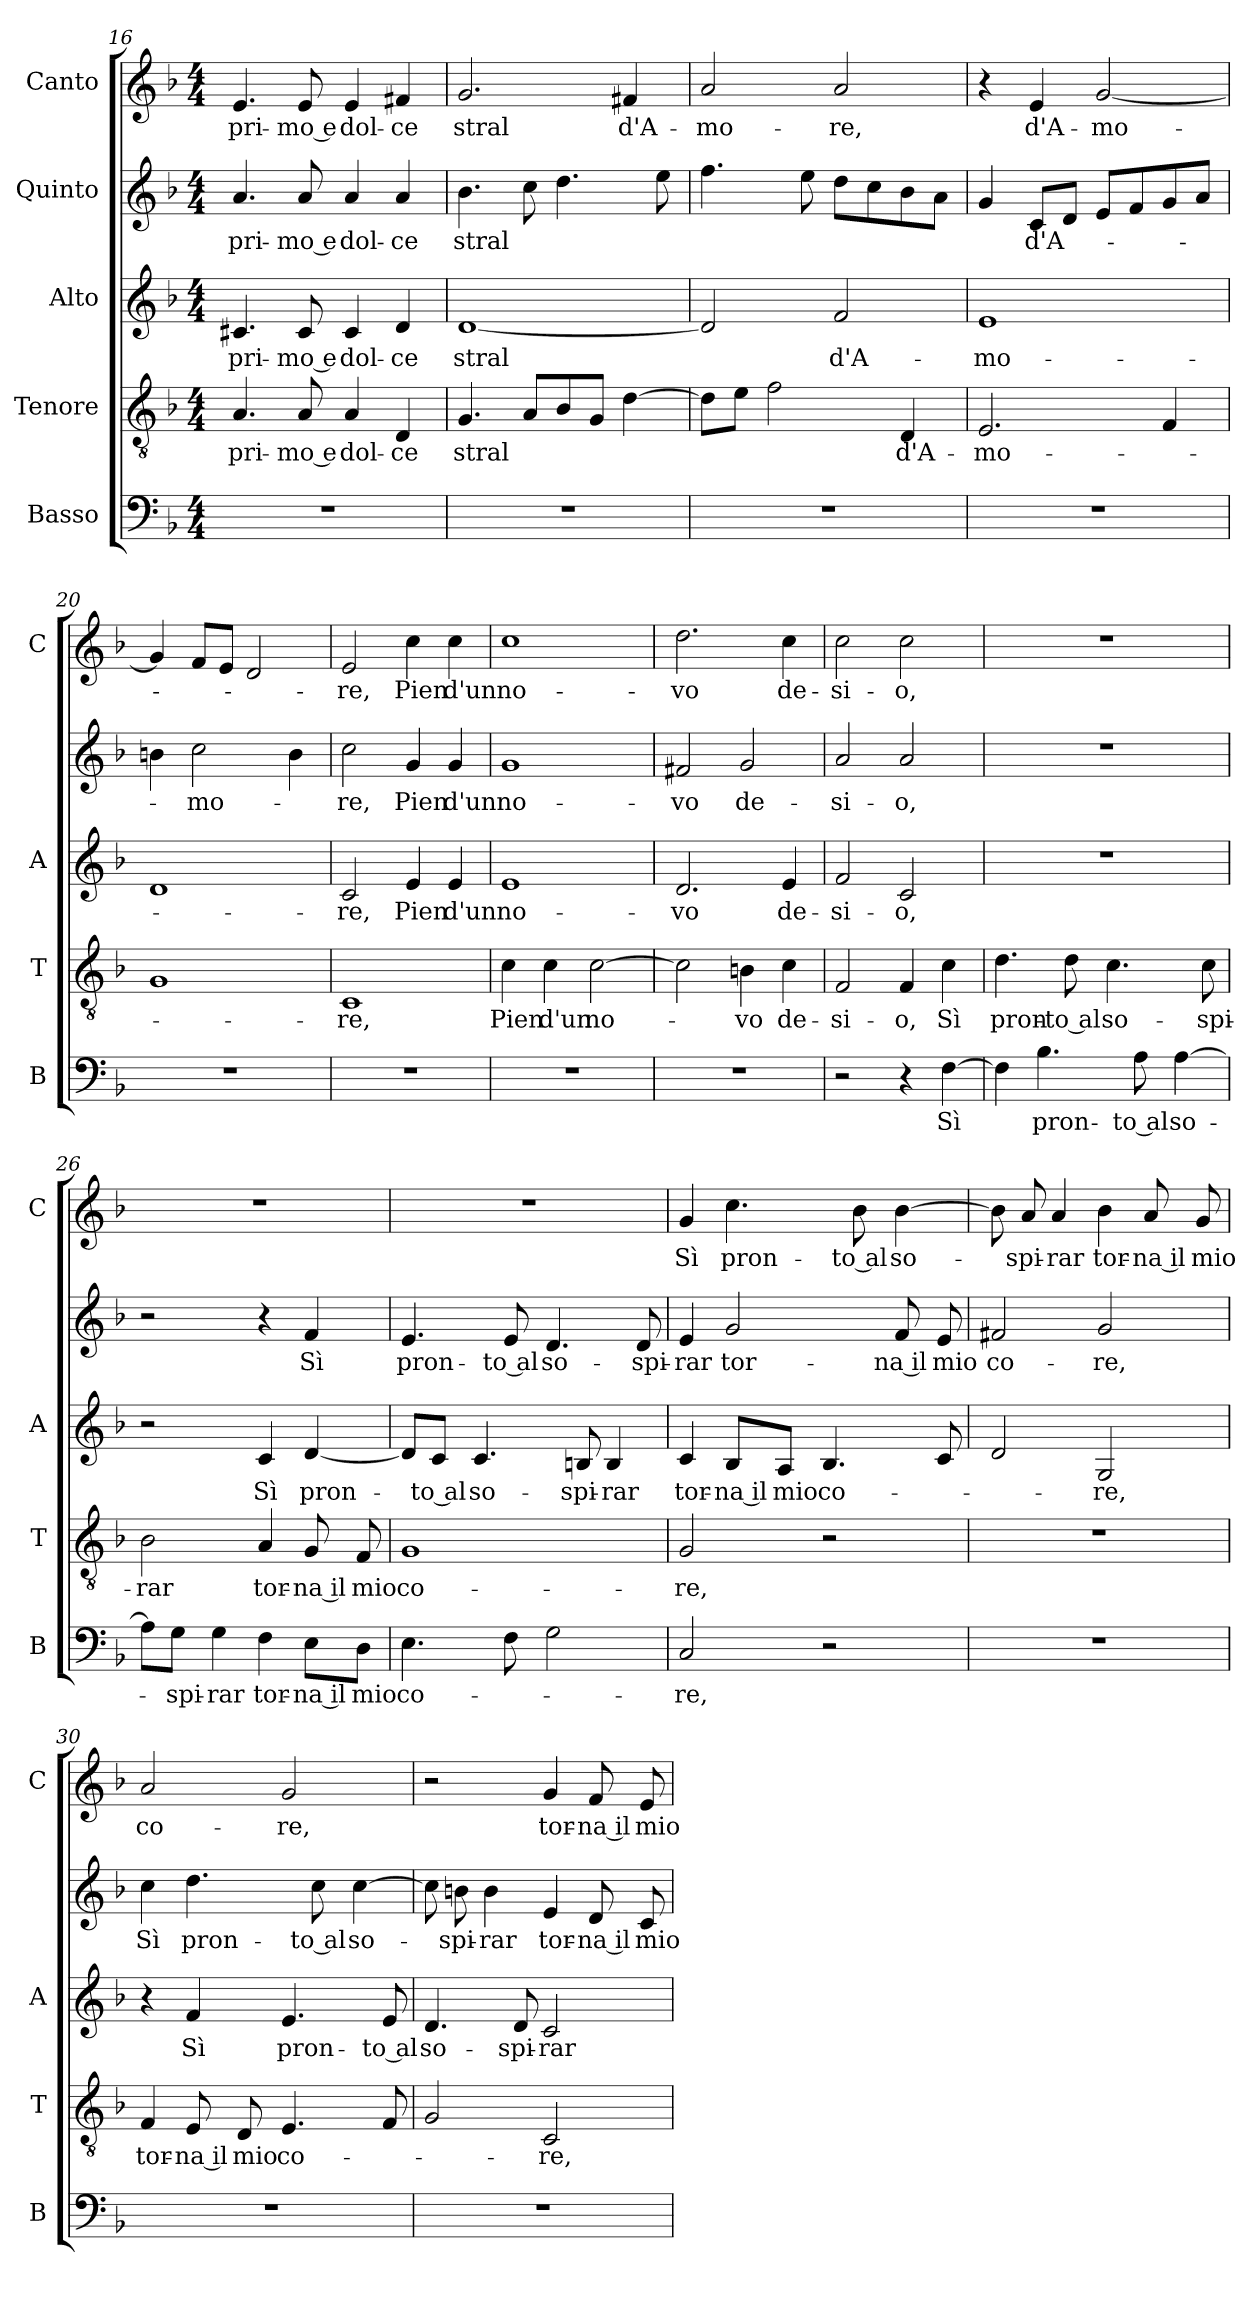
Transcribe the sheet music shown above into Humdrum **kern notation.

**kern	**text	**kern	**text	**kern	**text	**kern	**text	**kern	**text
*part5	*part5	*part4	*part4	*part3	*part3	*part2	*part2	*part1	*part1
*staff5	*staff5	*staff4	*staff4	*staff3	*staff3	*staff2	*staff2	*staff1	*staff1
*I"Basso	*	*I"Tenore	*	*I"Alto	*	*I"Quinto	*	*I"Canto	*
*I'B	*	*I'T	*	*I'A	*	*	*	*I'C	*
*clefF4	*	*clefGv2	*	*clefG2	*	*clefG2	*	*clefG2	*
*k[b-]	*	*k[b-]	*	*k[b-]	*	*k[b-]	*	*k[b-]	*
*F:	*	*F:	*	*F:	*	*F:	*	*F:	*
*M4/4	*	*M4/4	*	*M4/4	*	*M4/4	*	*M4/4	*
=16	=16	=16	=16	=16	=16	=16	=16	=16	=16
!	!	!	!LO:LY:b	!	!LO:LY:b	!	!LO:LY:b	!	!LO:LY:b
1r	.	4.A/	pri-	4.c#X/	pri-	4.a/	pri-	4.e/	pri-
!	!	!	!LO:LY:b	!	!LO:LY:b	!	!LO:LY:b	!	!LO:LY:b
.	.	8A/	-mo e	8c#/	-mo e	8a/	-mo e	8e/	-mo e
!	!	!	!LO:LY:b	!	!LO:LY:b	!	!LO:LY:b	!	!LO:LY:b
.	.	4A/	dol-	4c#/	dol-	4a/	dol-	4e/	dol-
!	!	!	!LO:LY:b	!	!LO:LY:b	!	!LO:LY:b	!	!LO:LY:b
.	.	4D/	-ce	4d/	-ce	4a/	-ce	4f#X/	-ce
=17	=17	=17	=17	=17	=17	=17	=17	=17	=17
!	!	!	!LO:LY:b	!	!LO:LY:b	!	!LO:LY:b	!	!LO:LY:b
1r	.	4.G/	stral	[1d	stral	4.b-\	stral	2.g/	stral
.	.	8A/L	.	.	.	8cc\	.	.	.
.	.	8B-/	.	.	.	4.dd\	.	.	.
.	.	8G/J	.	.	.	.	.	.	.
!	!	!	!	!	!	!	!	!	!LO:LY:b
.	.	[4d\	.	.	.	.	.	4f#X/	d'A-
.	.	.	.	.	.	8ee\	.	.	.
=18	=18	=18	=18	=18	=18	=18	=18	=18	=18
!	!	!	!	!	!	!	!	!	!LO:LY:b
1r	.	8d\L]	.	2d/]	.	4.ff\	.	2a/	-mo-
.	.	8e\J	.	.	.	.	.	.	.
.	.	2f\	.	.	.	.	.	.	.
.	.	.	.	.	.	8ee\	.	.	.
!	!	!	!	!	!LO:LY:b	!	!	!	!LO:LY:b
.	.	.	.	2f/	d'A-	8dd\L	.	2a/	-re,
.	.	.	.	.	.	8cc\	.	.	.
!	!	!	!LO:LY:b	!	!	!	!	!	!
.	.	4D/	d'A-	.	.	8b-\	.	.	.
.	.	.	.	.	.	8a\J	.	.	.
=19	=19	=19	=19	=19	=19	=19	=19	=19	=19
!	!	!	!LO:LY:b	!	!LO:LY:b	!	!	!	!
1r	.	2.E/	-mo-	1e	-mo-	4g/	.	4r	.
!	!	!	!	!	!	!	!LO:LY:b	!	!LO:LY:b
.	.	.	.	.	.	8c/L	d'A-	4e/	d'A-
.	.	.	.	.	.	8d/J	.	.	.
!	!	!	!	!	!	!	!	!	!LO:LY:b
.	.	.	.	.	.	8e/L	.	[2g/	-mo-
.	.	.	.	.	.	8f/	.	.	.
.	.	4F/	.	.	.	8g/	.	.	.
.	.	.	.	.	.	8a/J	.	.	.
=20	=20	=20	=20	=20	=20	=20	=20	=20	=20
1r	.	1G	.	1d	.	4bn\	.	4g/]	.
!	!	!	!	!	!	!	!LO:LY:b	!	!
.	.	.	.	.	.	2cc\	-mo-	8f/L	.
.	.	.	.	.	.	.	.	8e/J	.
.	.	.	.	.	.	.	.	2d/	.
.	.	.	.	.	.	4b\	.	.	.
=21	=21	=21	=21	=21	=21	=21	=21	=21	=21
!	!	!	!LO:LY:b	!	!LO:LY:b	!	!LO:LY:b	!	!LO:LY:b
1r	.	1C	-re,	2c/	-re,	2cc\	-re,	2e/	-re,
!	!	!	!	!	!LO:LY:b	!	!LO:LY:b	!	!LO:LY:b
.	.	.	.	4e/	Pien	4g/	Pien	4cc\	Pien
!	!	!	!	!	!LO:LY:b	!	!LO:LY:b	!	!LO:LY:b
.	.	.	.	4e/	d'un	4g/	d'un	4cc\	d'un
!!LO:LB:g=z
=22	=22	=22	=22	=22	=22	=22	=22	=22	=22
!	!	!	!LO:LY:b	!	!LO:LY:b	!	!LO:LY:b	!	!LO:LY:b
1r	.	4c\	Pien	1e	no-	1g	no-	1cc	no-
!	!	!	!LO:LY:b	!	!	!	!	!	!
.	.	4c\	d'un	.	.	.	.	.	.
!	!	!	!LO:LY:b	!	!	!	!	!	!
.	.	[2c\	no-	.	.	.	.	.	.
=23	=23	=23	=23	=23	=23	=23	=23	=23	=23
!	!	!	!	!	!LO:LY:b	!	!LO:LY:b	!	!LO:LY:b
1r	.	2c\]	.	2.d/	-vo	2f#X/	-vo	2.dd\	-vo
!	!	!	!LO:LY:b	!	!	!	!LO:LY:b	!	!
.	.	4Bn\	-vo	.	.	2g/	de-	.	.
!	!	!	!LO:LY:b	!	!LO:LY:b	!	!	!	!LO:LY:b
.	.	4c\	de-	4e/	de-	.	.	4cc\	de-
=24	=24	=24	=24	=24	=24	=24	=24	=24	=24
!	!	!	!LO:LY:b	!	!LO:LY:b	!	!LO:LY:b	!	!LO:LY:b
2r	.	2F/	-si-	2f/	-si-	2a/	-si-	2cc\	-si-
!	!	!	!LO:LY:b	!	!LO:LY:b	!	!LO:LY:b	!	!LO:LY:b
4r	.	4F/	-o,	2c/	-o,	2a/	-o,	2cc\	-o,
!	!LO:LY:b	!	!LO:LY:b	!	!	!	!	!	!
[4F\	Sì	4c\	Sì	.	.	.	.	.	.
=25	=25	=25	=25	=25	=25	=25	=25	=25	=25
!	!	!	!LO:LY:b	!	!	!	!	!	!
4F\]	.	4.d\	pron-	1r	.	1r	.	1r	.
!	!LO:LY:b	!	!	!	!	!	!	!	!
4.B-\	pron-	.	.	.	.	.	.	.	.
!	!	!	!LO:LY:b	!	!	!	!	!	!
.	.	8d\	-to al	.	.	.	.	.	.
!	!	!	!LO:LY:b	!	!	!	!	!	!
.	.	4.c\	so-	.	.	.	.	.	.
!	!LO:LY:b	!	!	!	!	!	!	!	!
8A\	-to al	.	.	.	.	.	.	.	.
!	!LO:LY:b	!	!	!	!	!	!	!	!
[4A\	so-	.	.	.	.	.	.	.	.
!	!	!	!LO:LY:b	!	!	!	!	!	!
.	.	8c\	-spi-	.	.	.	.	.	.
=26	=26	=26	=26	=26	=26	=26	=26	=26	=26
!	!	!	!LO:LY:b	!	!	!	!	!	!
8A\L]	.	2B-\	-rar	2r	.	2r	.	1r	.
!	!LO:LY:b	!	!	!	!	!	!	!	!
8G\J	-spi-	.	.	.	.	.	.	.	.
!	!LO:LY:b	!	!	!	!	!	!	!	!
4G\	-rar	.	.	.	.	.	.	.	.
!	!LO:LY:b	!	!LO:LY:b	!	!LO:LY:b	!	!	!	!
4F\	tor-	4A/	tor-	4c/	Sì	4r	.	.	.
!	!LO:LY:b	!	!LO:LY:b	!	!LO:LY:b	!	!LO:LY:b	!	!
8E\L	-na il	8G/	-na il	[4d/	pron-	4f/	Sì	.	.
!	!LO:LY:b	!	!LO:LY:b	!	!	!	!	!	!
8D\J	mio	8F/	mio	.	.	.	.	.	.
=27	=27	=27	=27	=27	=27	=27	=27	=27	=27
!	!LO:LY:b	!	!LO:LY:b	!	!	!	!LO:LY:b	!	!
4.E\	co-	1G	co-	8d/L]	.	4.e/	pron-	1r	.
!	!	!	!	!	!LO:LY:b	!	!	!	!
.	.	.	.	8c/J	-to al	.	.	.	.
!	!	!	!	!	!LO:LY:b	!	!	!	!
.	.	.	.	4.c/	so-	.	.	.	.
!	!	!	!	!	!	!	!LO:LY:b	!	!
8F\	.	.	.	.	.	8e/	-to al	.	.
!	!	!	!	!	!	!	!LO:LY:b	!	!
2G\	.	.	.	.	.	4.d/	so-	.	.
!	!	!	!	!	!LO:LY:b	!	!	!	!
.	.	.	.	8Bn/	-spi-	.	.	.	.
!	!	!	!	!	!LO:LY:b	!	!	!	!
.	.	.	.	4B/	-rar	.	.	.	.
!	!	!	!	!	!	!	!LO:LY:b	!	!
.	.	.	.	.	.	8d/	-spi-	.	.
!!LO:LB:g=z
=28	=28	=28	=28	=28	=28	=28	=28	=28	=28
!	!LO:LY:b	!	!LO:LY:b	!	!LO:LY:b	!	!LO:LY:b	!	!LO:LY:b
2C/	-re,	2G/	-re,	4c/	tor-	4e/	-rar	4g/	Sì
!	!	!	!	!	!LO:LY:b	!	!LO:LY:b	!	!LO:LY:b
.	.	.	.	8B-/L	-na il	2g/	tor-	4.cc\	pron-
!	!	!	!	!	!LO:LY:b	!	!	!	!
.	.	.	.	8A/J	mio	.	.	.	.
!	!	!	!	!	!LO:LY:b	!	!	!	!
2r	.	2r	.	4.B-/	co-	.	.	.	.
!	!	!	!	!	!	!	!	!	!LO:LY:b
.	.	.	.	.	.	.	.	8b-\	-to al
!	!	!	!	!	!	!	!LO:LY:b	!	!LO:LY:b
.	.	.	.	.	.	8f/	-na il	[4b-\	so-
!	!	!	!	!	!	!	!LO:LY:b	!	!
.	.	.	.	8c/	.	8e/	mio	.	.
=29	=29	=29	=29	=29	=29	=29	=29	=29	=29
!	!	!	!	!	!	!	!LO:LY:b	!	!
1r	.	1r	.	2d/	.	2f#X/	co-	8b-\]	.
!	!	!	!	!	!	!	!	!	!LO:LY:b
.	.	.	.	.	.	.	.	8a/	-spi-
!	!	!	!	!	!	!	!	!	!LO:LY:b
.	.	.	.	.	.	.	.	4a/	-rar
!	!	!	!	!	!LO:LY:b	!	!LO:LY:b	!	!LO:LY:b
.	.	.	.	2G/	-re,	2g/	-re,	4b-\	tor-
!	!	!	!	!	!	!	!	!	!LO:LY:b
.	.	.	.	.	.	.	.	8a/	-na il
!	!	!	!	!	!	!	!	!	!LO:LY:b
.	.	.	.	.	.	.	.	8g/	mio
=30	=30	=30	=30	=30	=30	=30	=30	=30	=30
!	!	!	!LO:LY:b	!	!	!	!LO:LY:b	!	!LO:LY:b
1r	.	4F/	tor-	4r	.	4cc\	Sì	2a/	co-
!	!	!	!LO:LY:b	!	!LO:LY:b	!	!LO:LY:b	!	!
.	.	8E/	-na il	4f/	Sì	4.dd\	pron-	.	.
!	!	!	!LO:LY:b	!	!	!	!	!	!
.	.	8D/	mio	.	.	.	.	.	.
!	!	!	!LO:LY:b	!	!LO:LY:b	!	!	!	!LO:LY:b
.	.	4.E/	co-	4.e/	pron-	.	.	2g/	-re,
!	!	!	!	!	!	!	!LO:LY:b	!	!
.	.	.	.	.	.	8cc\	-to al	.	.
!	!	!	!	!	!	!	!LO:LY:b	!	!
.	.	.	.	.	.	[4cc\	so-	.	.
!	!	!	!	!	!LO:LY:b	!	!	!	!
.	.	8F/	.	8e/	-to al	.	.	.	.
=31	=31	=31	=31	=31	=31	=31	=31	=31	=31
!	!	!	!	!	!LO:LY:b	!	!	!	!
1r	.	2G/	.	4.d/	so-	8cc\]	.	2r	.
!	!	!	!	!	!	!	!LO:LY:b	!	!
.	.	.	.	.	.	8bn\	-spi-	.	.
!	!	!	!	!	!	!	!LO:LY:b	!	!
.	.	.	.	.	.	4b\	-rar	.	.
!	!	!	!	!	!LO:LY:b	!	!	!	!
.	.	.	.	8d/	-spi-	.	.	.	.
!	!	!	!LO:LY:b	!	!LO:LY:b	!	!LO:LY:b	!	!LO:LY:b
.	.	2C/	-re,	2c/	-rar	4e/	tor-	4g/	tor-
!	!	!	!	!	!	!	!LO:LY:b	!	!LO:LY:b
.	.	.	.	.	.	8d/	-na il	8f/	-na il
!	!	!	!	!	!	!	!LO:LY:b	!	!LO:LY:b
.	.	.	.	.	.	8c/	mio	8e/	mio
=	=	=	=	=	=	=	=	=	=
*-	*-	*-	*-	*-	*-	*-	*-	*-	*-
